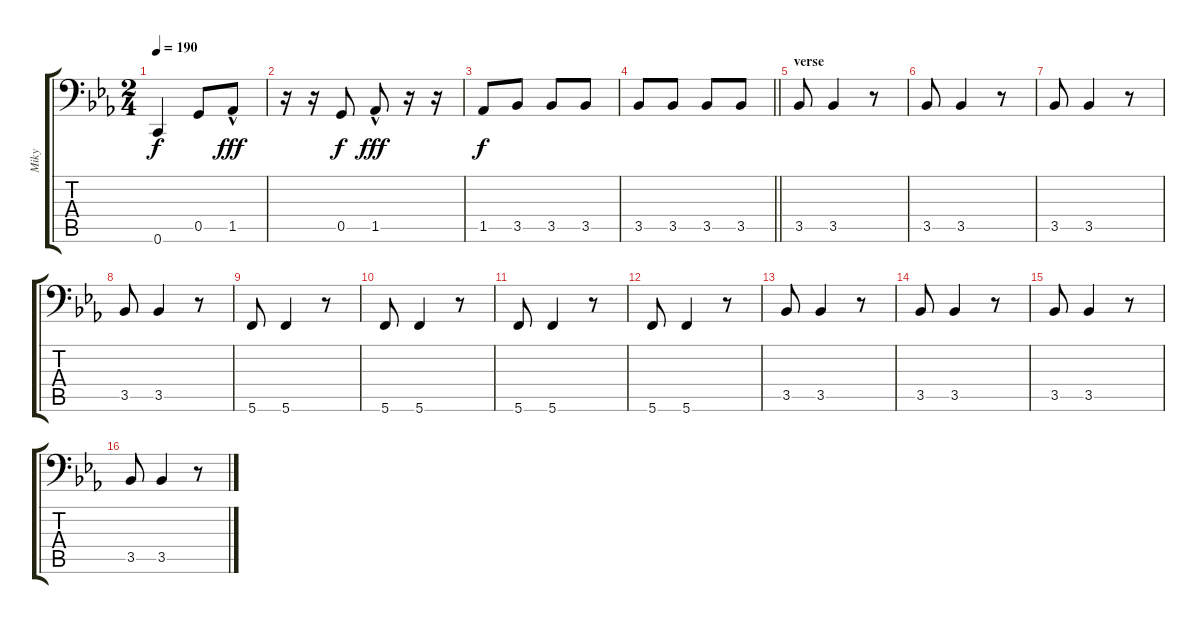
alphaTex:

\track ("Miky" "Miky") {instrument electricbasspick}
\staff {score tabs}
\tuning (D3 A2 F2 C2 G1 C1) {hide}
\ts (2 4)
\tempo 190
\clef f4
\ks eb
0.6.4{dy f} 0.5.8 1.5{hac}.8{dy fff} |
r.16 r.16 0.5.8{dy f} 1.5{hac}.8{dy fff} r.16 r.16 |
1.5.8{dy f} 3.5.8 3.5.8 3.5.8 |
\barLineRight lightlight
3.5.8 3.5.8 3.5.8 3.5.8 |
\section ("" "verse")
3.5.8 3.5.4 r.8 |
3.5.8 3.5.4 r.8 |
3.5.8 3.5.4 r.8 |
3.5.8 3.5.4 r.8 |
5.6.8 5.6.4 r.8 |
5.6.8 5.6.4 r.8 |
5.6.8 5.6.4 r.8 |
5.6.8 5.6.4 r.8 |
3.5.8 3.5.4 r.8 |
3.5.8 3.5.4 r.8 |
3.5.8 3.5.4 r.8 |
3.5.8 3.5.4 r.8
